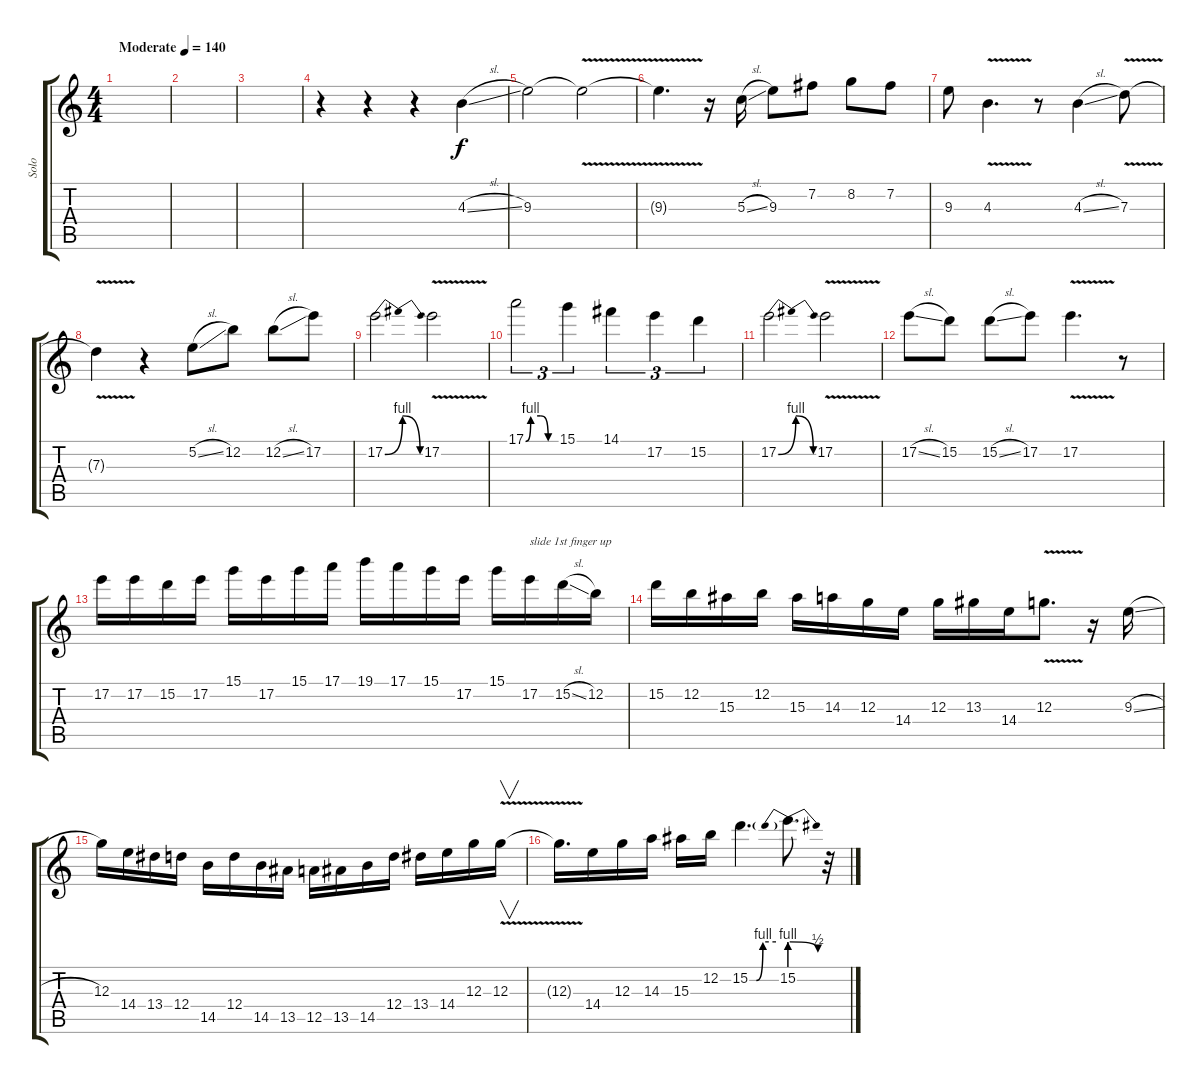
\track ("Solo" "Solo") {instrument distortionguitar}
\staff {score tabs}
\tuning (E4 B3 G3 D3 A2 E2) {hide}
\ts (4 4)
\tempo (140 "Moderate")
\clef g2
\ks c
|
|
|
r.4 r.4 r.4 4.3{sl}.4 |
9.3.2 9.3{v t}.2 |
9.3{t}.4{d} r.16 5.3{sl}.16 9.3.8 7.2.8 8.2.8 7.2.8 |
9.3.8 4.3{v}.4{d} r.8 4.3{sl}.4 7.3{v}.8 |
7.3{t}.4 r.4 5.2{sl}.8 12.2.8 12.2{sl}.8 17.2.8 |
17.2{be (bendrelease 0 0 15 4 45 4 60 0)}.2 17.2{v}.2 |
17.1{be (custom 0 0 10 4 30 4 45 0 60 0)}.2{tu (3 2)} 15.1.4{tu (3 2)} 14.1.4{tu (3 2)} 17.2.4{tu (3 2)} 15.2.4{tu (3 2)} |
17.2{be (bendrelease 0 0 15 4 45 4 60 0)}.2 17.2{v}.2 |
17.2{sl}.8 15.2.8 15.2{sl}.8 17.2.8 17.2{v}.4{d} r.8 |
17.2.16 17.2.16 15.2.16 17.2.16 15.1.16 17.2.16 15.1.16 17.1.16 19.1.16 17.1.16 15.1.16 17.2.16 15.1.16 17.2.16{txt "slide 1st finger up"} 15.2{sl}.16 12.2.16 |
15.2.16 12.2.16 15.3.16 12.2.16 15.3.16 14.3.16 12.3.16 14.4.16 12.3.16 13.3.16 14.4.16 12.3{v}.8{d} r.16 9.3{sl}.16 |
12.3.16 14.4.16 13.4.16 12.4.16 14.5.16 12.4.16 14.5.16 13.5.16 12.5.16 13.5.16 14.5.16 12.4.16 13.4.16 14.4.16 12.3.16 12.3{v}.16{v} |
12.3{t}.16{d} 14.4.16 12.3.16 14.3.16 15.3.16 12.2.16 15.2{be (custom 0 0 15 0 30 4 60 4)}.4{d} 15.2{be (prebendrelease 0 4 60 2)}.8{d} r.32
